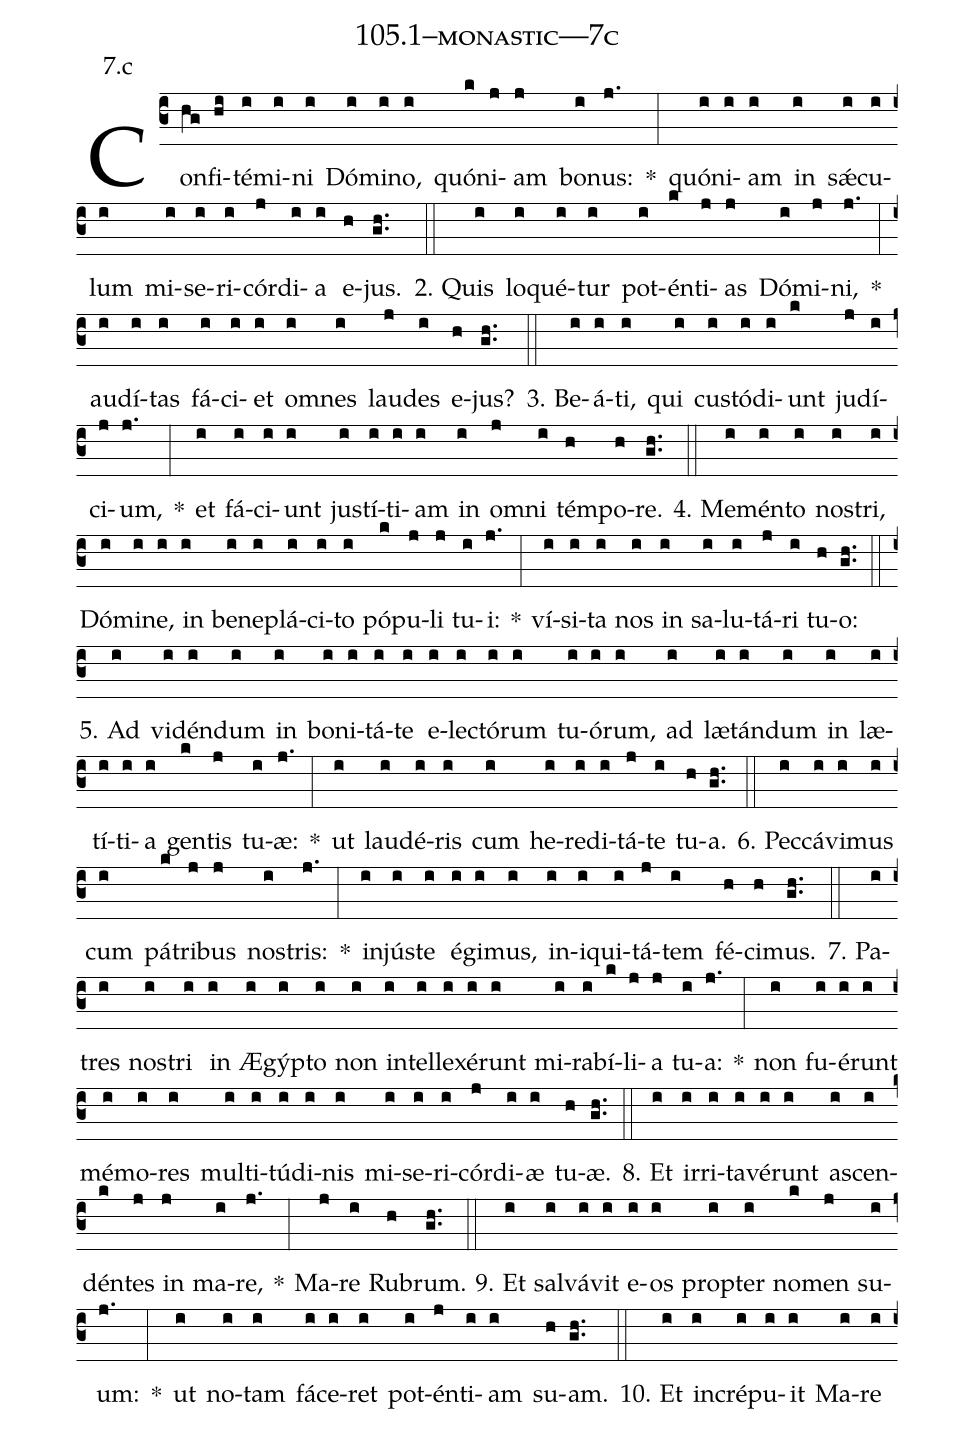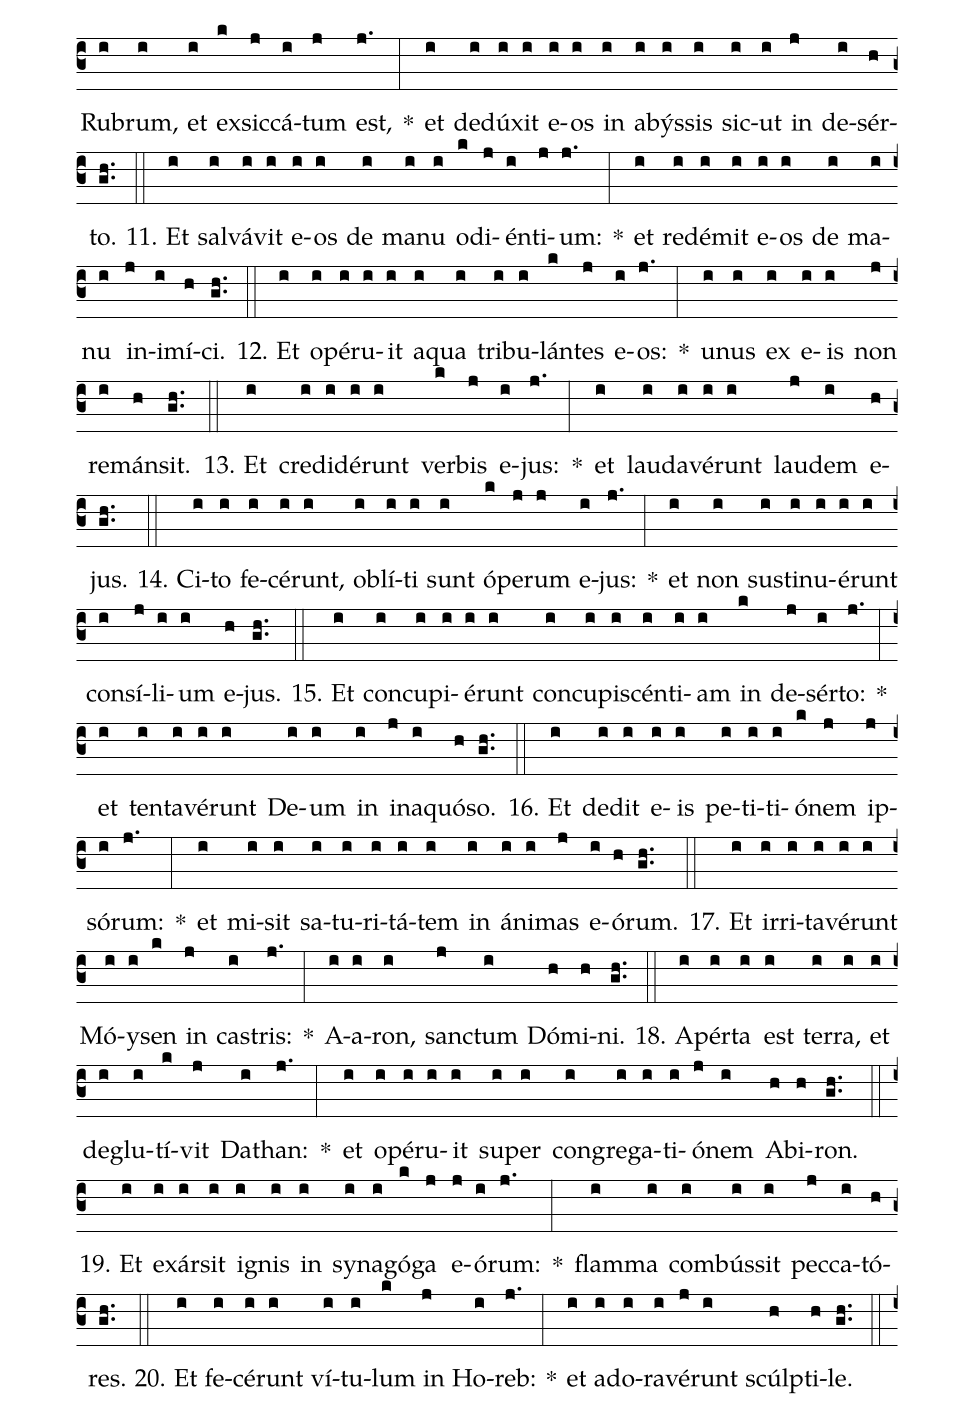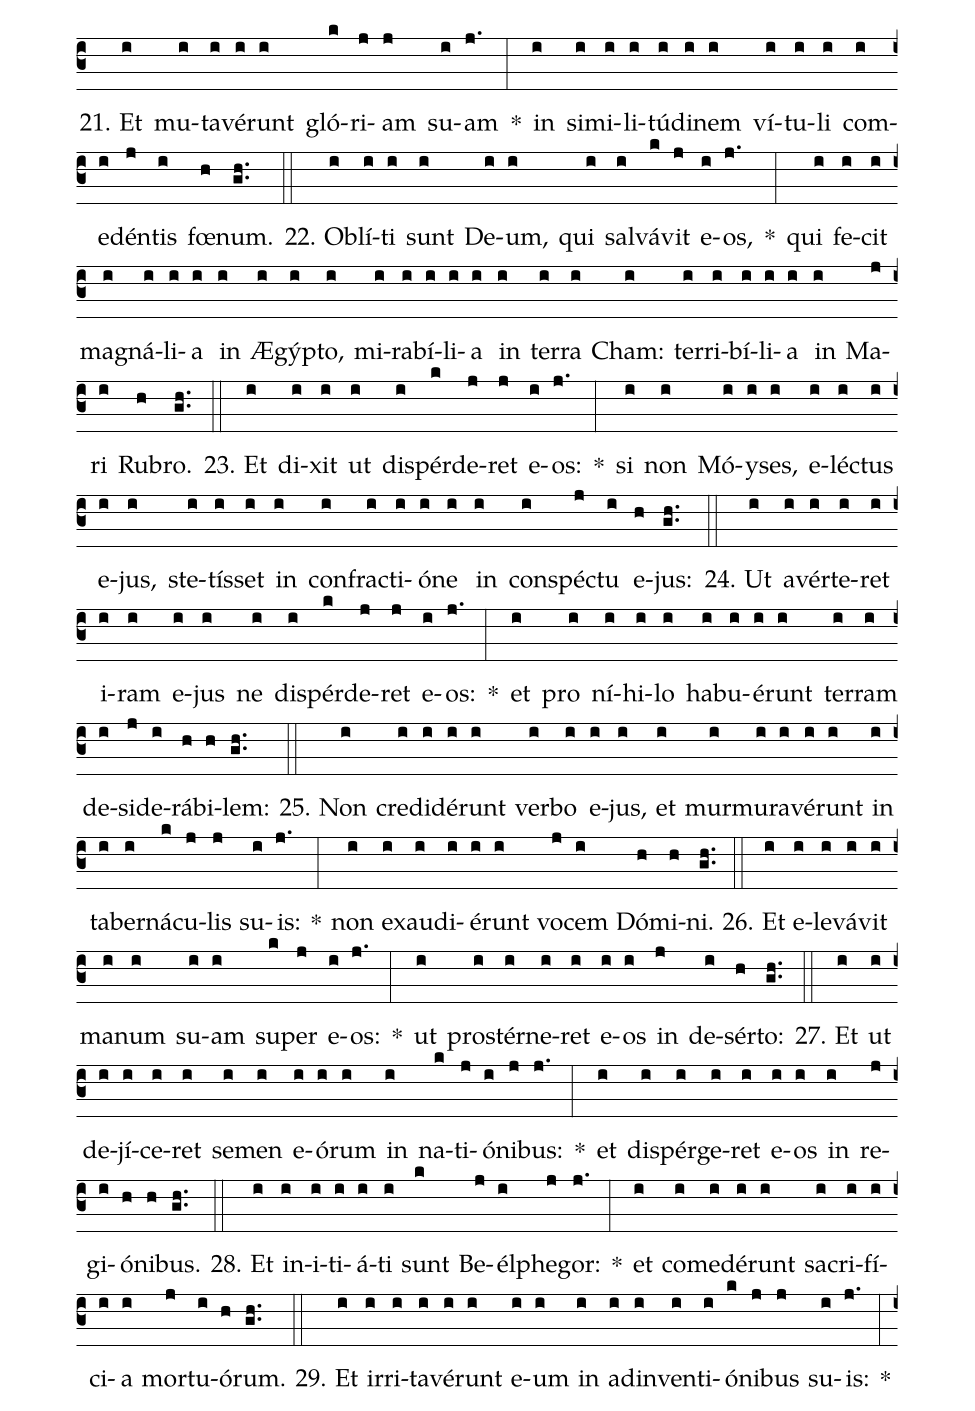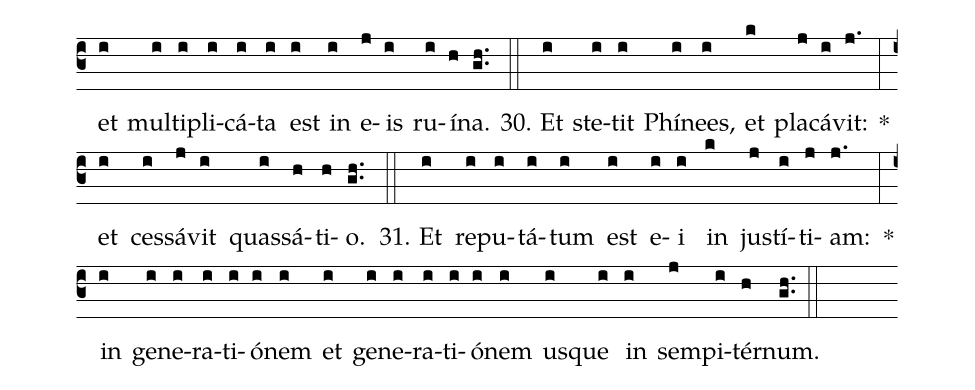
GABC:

name: 105.1--monastic---7c;
annotation: 7.c;
%%
(c3)Con(hg)fi(hi)té(i)mi(i)ni(i) Dó(i)mi(i)no,(i) quón(k)i(j)am(j) bo(i)nus:(j.) *(:) quón(i)i(i)am(i) in(i) sǽ(i)cu(i)lum(i) mi(i)se(i)ri(i)cór(j)di(i)a(i) e(h)jus.(gh..) (::)
2. Quis(i) lo(i)qué(i)tur(i) pot(i)én(k)ti(j)as(j) Dó(i)mi(j)ni,(j.) *(:) au(i)dí(i)tas(i) fá(i)ci(i)et(i) om(i)nes(i) lau(j)des(i) e(h)jus?(gh..) (::)
3. Be(i)á(i)ti,(i) qui(i) cus(i)tó(i)di(i)unt(k) ju(j)dí(i)ci(j)um,(j.) *(:) et(i) fá(i)ci(i)unt(i) jus(i)tí(i)ti(i)am(i) in(i) om(j)ni(i) tém(h)po(h)re.(gh..) (::)
4. Me(i)mén(i)to(i) nos(i)tri,(i) Dó(i)mi(i)ne,(i) in(i) be(i)ne(i)plá(i)ci(i)to(i) pó(k)pu(j)li(j) tu(i)i:(j.) *(:) ví(i)si(i)ta(i) nos(i) in(i) sa(i)lu(i)tá(j)ri(i) tu(h)o:(gh..) (::)
5. Ad(i) vi(i)dén(i)dum(i) in(i) bo(i)ni(i)tá(i)te(i) e(i)lec(i)tó(i)rum(i) tu(i)ó(i)rum,(i) ad(i) læ(i)tán(i)dum(i) in(i) læ(i)tí(i)ti(i)a(i) gen(k)tis(j) tu(i)æ:(j.) *(:) ut(i) lau(i)dé(i)ris(i) cum(i) he(i)re(i)di(i)tá(j)te(i) tu(h)a.(gh..) (::)
6. Pec(i)cá(i)vi(i)mus(i) cum(i) pá(k)tri(j)bus(j) nos(i)tris:(j.) *(:) in(i)jús(i)te(i) é(i)gi(i)mus,(i) in(i)i(i)qui(i)tá(j)tem(i) fé(h)ci(h)mus.(gh..) (::)
7. Pa(i)tres(i) nos(i)tri(i) in(i) Æ(i)gýp(i)to(i) non(i) in(i)tel(i)le(i)xé(i)runt(i) mi(i)ra(i)bí(k)li(j)a(j) tu(i)a:(j.) *(:) non(i) fu(i)é(i)runt(i) mé(i)mo(i)res(i) mul(i)ti(i)tú(i)di(i)nis(i) mi(i)se(i)ri(i)cór(j)di(i)æ(i) tu(h)æ.(gh..) (::)
8. Et(i) ir(i)ri(i)ta(i)vé(i)runt(i) a(i)scen(i)dén(k)tes(j) in(j) ma(i)re,(j.) *(:) Ma(j)re(i) Ru(h)brum.(gh..) (::)
9. Et(i) sal(i)vá(i)vit(i) e(i)os(i) prop(i)ter(i) no(k)men(j) su(i)um:(j.) *(:) ut(i) no(i)tam(i) fá(i)ce(i)ret(i) pot(i)én(j)ti(i)am(i) su(h)am.(gh..) (::)
10. Et(i) in(i)cré(i)pu(i)it(i) Ma(i)re(i) Ru(i)brum,(i) et(i) ex(k)sic(j)cá(i)tum(j) est,(j.) *(:) et(i) de(i)dú(i)xit(i) e(i)os(i) in(i) a(i)býs(i)sis(i) sic(i)ut(i) in(j) de(i)sér(h)to.(gh..) (::)
11. Et(i) sal(i)vá(i)vit(i) e(i)os(i) de(i) ma(i)nu(i) o(k)di(j)én(i)ti(j)um:(j.) *(:) et(i) red(i)é(i)mit(i) e(i)os(i) de(i) ma(i)nu(i) in(j)i(i)mí(h)ci.(gh..) (::)
12. Et(i) o(i)pé(i)ru(i)it(i) a(i)qua(i) tri(i)bu(i)lán(k)tes(j) e(i)os:(j.) *(:) u(i)nus(i) ex(i) e(i)is(i) non(j) re(i)mán(h)sit.(gh..) (::)
13. Et(i) cre(i)di(i)dé(i)runt(i) ver(k)bis(j) e(i)jus:(j.) *(:) et(i) lau(i)da(i)vé(i)runt(i) lau(j)dem(i) e(h)jus.(gh..) (::)
14. Ci(i)to(i) fe(i)cé(i)runt,(i) ob(i)lí(i)ti(i) sunt(i) ó(k)pe(j)rum(j) e(i)jus:(j.) *(:) et(i) non(i) sus(i)ti(i)nu(i)é(i)runt(i) con(i)sí(j)li(i)um(i) e(h)jus.(gh..) (::)
15. Et(i) con(i)cu(i)pi(i)é(i)runt(i) con(i)cu(i)pi(i)scén(i)ti(i)am(i) in(k) de(j)sér(i)to:(j.) *(:) et(i) ten(i)ta(i)vé(i)runt(i) De(i)um(i) in(i) in(j)a(i)quó(h)so.(gh..) (::)
16. Et(i) de(i)dit(i) e(i)is(i) pe(i)ti(i)ti(i)ó(k)nem(j) ip(j)só(i)rum:(j.) *(:) et(i) mi(i)sit(i) sa(i)tu(i)ri(i)tá(i)tem(i) in(i) á(i)ni(i)mas(j) e(i)ó(h)rum.(gh..) (::)
17. Et(i) ir(i)ri(i)ta(i)vé(i)runt(i) Mó(i)y(i)sen(k) in(j) cas(i)tris:(j.) *(:) A(i)a(i)ron,(i) sanc(j)tum(i) Dó(h)mi(h)ni.(gh..) (::)
18. A(i)pér(i)ta(i) est(i) ter(i)ra,(i) et(i) de(i)glu(i)tí(k)vit(j) Da(i)than:(j.) *(:) et(i) o(i)pé(i)ru(i)it(i) su(i)per(i) con(i)gre(i)ga(i)ti(i)ó(j)nem(i) Ab(h)i(h)ron.(gh..) (::)
19. Et(i) ex(i)ár(i)sit(i) i(i)gnis(i) in(i) sy(i)na(i)gó(k)ga(j) e(j)ó(i)rum:(j.) *(:) flam(i)ma(i) com(i)bús(i)sit(i) pec(j)ca(i)tó(h)res.(gh..) (::)
20. Et(i) fe(i)cé(i)runt(i) ví(i)tu(i)lum(k) in(j) Ho(i)reb:(j.) *(:) et(i) ad(i)o(i)ra(i)vé(j)runt(i) scúlp(h)ti(h)le.(gh..) (::)
21. Et(i) mu(i)ta(i)vé(i)runt(i) gló(k)ri(j)am(j) su(i)am(j.) *(:) in(i) si(i)mi(i)li(i)tú(i)di(i)nem(i) ví(i)tu(i)li(i) com(i)e(i)dén(j)tis(i) fœ(h)num.(gh..) (::)
22. Ob(i)lí(i)ti(i) sunt(i) De(i)um,(i) qui(i) sal(i)vá(k)vit(j) e(i)os,(j.) *(:) qui(i) fe(i)cit(i) ma(i)gná(i)li(i)a(i) in(i) Æ(i)gýp(i)to,(i) mi(i)ra(i)bí(i)li(i)a(i) in(i) ter(i)ra(i) Cham:(i) ter(i)ri(i)bí(i)li(i)a(i) in(i) Ma(j)ri(i) Ru(h)bro.(gh..) (::)
23. Et(i) di(i)xit(i) ut(i) dis(i)pér(k)de(j)ret(j) e(i)os:(j.) *(:) si(i) non(i) Mó(i)y(i)ses,(i) e(i)léc(i)tus(i) e(i)jus,(i) ste(i)tís(i)set(i) in(i) con(i)frac(i)ti(i)ó(i)ne(i) in(i) con(i)spéc(j)tu(i) e(h)jus:(gh..) (::)
24. Ut(i) a(i)vér(i)te(i)ret(i) i(i)ram(i) e(i)jus(i) ne(i) dis(i)pér(k)de(j)ret(j) e(i)os:(j.) *(:) et(i) pro(i) ní(i)hi(i)lo(i) ha(i)bu(i)é(i)runt(i) ter(i)ram(i) de(i)si(j)de(i)rá(h)bi(h)lem:(gh..) (::)
25. Non(i) cre(i)di(i)dé(i)runt(i) ver(i)bo(i) e(i)jus,(i) et(i) mur(i)mu(i)ra(i)vé(i)runt(i) in(i) ta(i)ber(i)ná(k)cu(j)lis(j) su(i)is:(j.) *(:) non(i) ex(i)au(i)di(i)é(i)runt(i) vo(j)cem(i) Dó(h)mi(h)ni.(gh..) (::)
26. Et(i) e(i)le(i)vá(i)vit(i) ma(i)num(i) su(i)am(i) su(k)per(j) e(i)os:(j.) *(:) ut(i) pro(i)stér(i)ne(i)ret(i) e(i)os(i) in(j) de(i)sér(h)to:(gh..) (::)
27. Et(i) ut(i) de(i)jí(i)ce(i)ret(i) se(i)men(i) e(i)ó(i)rum(i) in(i) na(k)ti(j)ó(i)ni(j)bus:(j.) *(:) et(i) di(i)spér(i)ge(i)ret(i) e(i)os(i) in(i) re(j)gi(i)ó(h)ni(h)bus.(gh..) (::)
28. Et(i) in(i)i(i)ti(i)á(i)ti(i) sunt(k) Be(j)él(i)phe(j)gor:(j.) *(:) et(i) com(i)e(i)dé(i)runt(i) sa(i)cri(i)fí(i)ci(i)a(i) mor(j)tu(i)ó(h)rum.(gh..) (::)
29. Et(i) ir(i)ri(i)ta(i)vé(i)runt(i) e(i)um(i) in(i) ad(i)in(i)ven(i)ti(i)ó(k)ni(j)bus(j) su(i)is:(j.) *(:) et(i) mul(i)ti(i)pli(i)cá(i)ta(i) est(i) in(i) e(j)is(i) ru(i)í(h)na.(gh..) (::)
30. Et(i) ste(i)tit(i) Phí(i)nees,(i) et(k) pla(j)cá(i)vit:(j.) *(:) et(i) ces(i)sá(j)vit(i) quas(i)sá(h)ti(h)o.(gh..) (::)
31. Et(i) re(i)pu(i)tá(i)tum(i) est(i) e(i)i(i) in(k) jus(j)tí(i)ti(j)am:(j.) *(:) in(i) ge(i)ne(i)ra(i)ti(i)ó(i)nem(i) et(i) ge(i)ne(i)ra(i)ti(i)ó(i)nem(i) us(i)que(i) in(i) sem(j)pi(i)tér(h)num.(gh..) (::)
